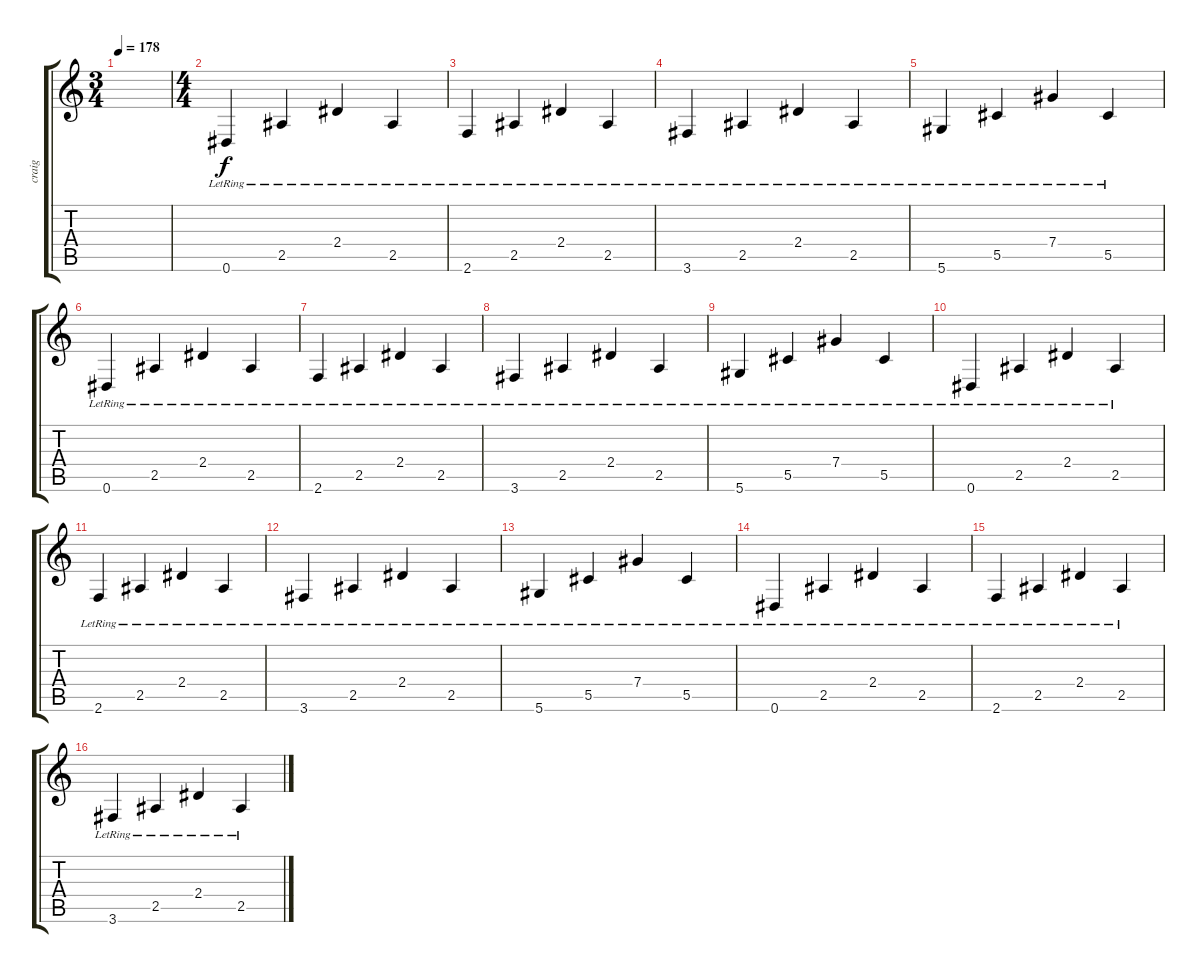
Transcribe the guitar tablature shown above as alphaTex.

\track ("craig" "craig") {instrument slapbass2}
\staff {score tabs}
\tuning (Eb4 Bb3 Gb3 Db3 Ab2 Eb2) {hide}
\ts (3 4)
\tempo 178
\clef g2
\ks c
|
\ts (4 4)
0.6{lr}.4 2.5{lr}.4 2.4{lr}.4 2.5{lr}.4 |
2.6{lr}.4 2.5{lr}.4 2.4{lr}.4 2.5{lr}.4 |
3.6{lr}.4 2.5{lr}.4 2.4{lr}.4 2.5{lr}.4 |
5.6{lr}.4 5.5{lr}.4 7.4{lr}.4 5.5{lr}.4 |
0.6{lr}.4 2.5{lr}.4 2.4{lr}.4 2.5{lr}.4 |
2.6{lr}.4 2.5{lr}.4 2.4{lr}.4 2.5{lr}.4 |
3.6{lr}.4 2.5{lr}.4 2.4{lr}.4 2.5{lr}.4 |
5.6{lr}.4 5.5{lr}.4 7.4{lr}.4 5.5{lr}.4 |
0.6{lr}.4 2.5{lr}.4 2.4{lr}.4 2.5{lr}.4 |
2.6{lr}.4 2.5{lr}.4 2.4{lr}.4 2.5{lr}.4 |
3.6{lr}.4 2.5{lr}.4 2.4{lr}.4 2.5{lr}.4 |
5.6{lr}.4 5.5{lr}.4 7.4{lr}.4 5.5{lr}.4 |
0.6{lr}.4 2.5{lr}.4 2.4{lr}.4 2.5{lr}.4 |
2.6{lr}.4 2.5{lr}.4 2.4{lr}.4 2.5{lr}.4 |
3.6{lr}.4 2.5{lr}.4 2.4{lr}.4 2.5{lr}.4
